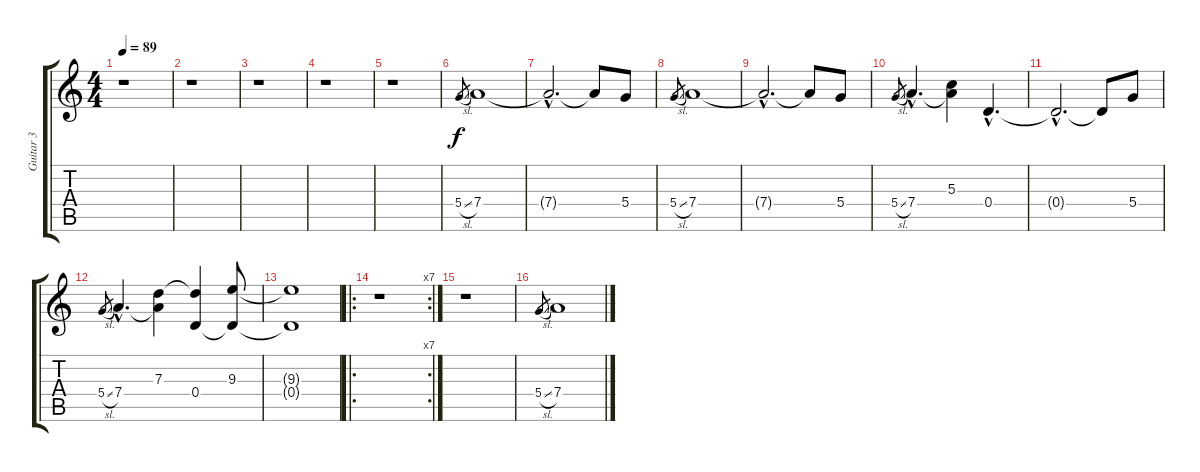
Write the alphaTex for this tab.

\track ("Guitar 3" "Guitar 3") {instrument overdrivenguitar}
\staff {score tabs}
\tuning (E4 B3 G3 D3 A2 D2) {hide}
\ts (4 4)
\tempo 89
\clef g2
\ks c
r.1{dy f instrument overdrivenguitar} |
r.1 |
r.1 |
r.1 |
r.1 |
5.4{sl}.8{gr} 7.4.1 |
7.4{hac t}.2{d} 7.4{t}.8 5.4.8 |
5.4{sl}.8{gr} 7.4.1 |
7.4{hac t}.2{d} 7.4{t}.8 5.4.8 |
5.4{sl}.8{gr} 7.4{hac}.4{d} (5.3 7.4{t}).4 0.4{hac}.4{d} |
0.4{hac t}.2{d} 0.4{t}.8 5.4.8 |
5.4{sl}.8{gr} 7.4{hac}.4{d} (7.3 7.4{t}).4 (7.3{t} 0.4).4 (9.3 0.4{t}).8 |
(9.3{t} 0.4{t}).1 |
\ro
\rc 7
r.1 |
r.1 |
5.4{sl}.8{gr} 7.4.1
